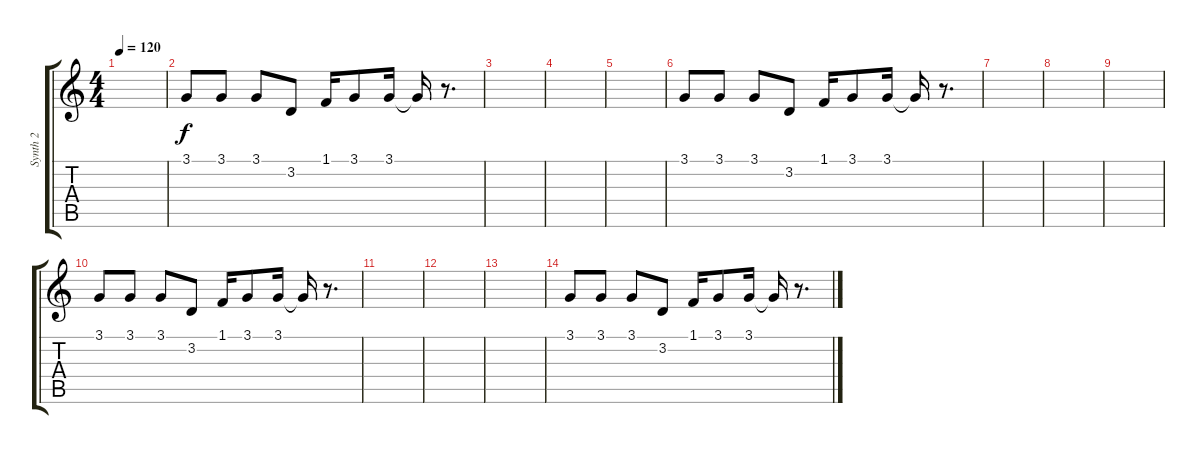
\track ("Synth 2" "Synth 2") {instrument tubularbells}
\staff {score tabs}
\tuning (E4 B3 G3 D3 A2 E2) {hide}
\ts (4 4)
\tempo 120
\clef g2
\ks c
|
3.1.8 3.1.8 3.1.8 3.2.8 1.1.16 3.1.8 3.1.16 3.1{t}.16 r.8{d} |
|
|
|
3.1.8 3.1.8 3.1.8 3.2.8 1.1.16 3.1.8 3.1.16 3.1{t}.16 r.8{d} |
|
|
|
3.1.8 3.1.8 3.1.8 3.2.8 1.1.16 3.1.8 3.1.16 3.1{t}.16 r.8{d} |
|
|
|
3.1.8 3.1.8 3.1.8 3.2.8 1.1.16 3.1.8 3.1.16 3.1{t}.16 r.8{d}
